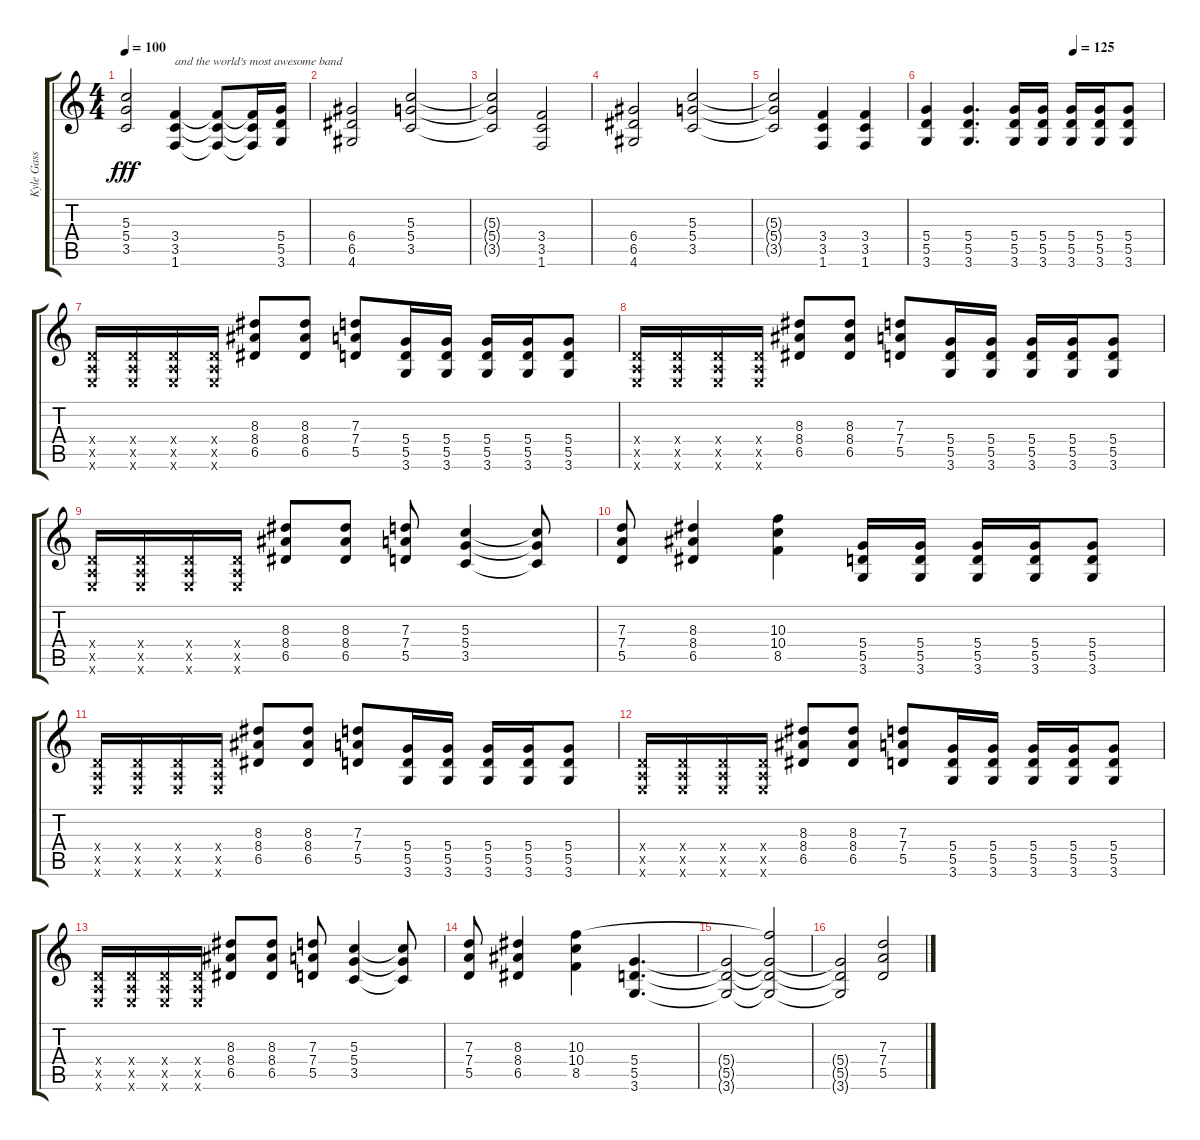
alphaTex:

\track ("Kyle Gass" "Kyle Gass") {instrument acousticguitarsteel}
\staff {score tabs}
\tuning (E4 B3 G3 D3 A2 E2) {hide}
\ts (4 4)
\tempo 100
\clef g2
\ks c
(5.3{t} 5.4{t} 3.5{t}).2{dy fff} (3.4 3.5 1.6).4{txt "and the world's most awesome band"} (3.4{t} 3.5{t} 1.6{t}).8 (3.4{t} 3.5{t} 1.6{t}).16 (5.4 5.5 3.6).16 |
(6.4 6.5 4.6).2 (5.3 5.4 3.5).2 |
(5.3{t} 5.4{t} 3.5{t}).2 (3.4 3.5 1.6).2 |
(6.4 6.5 4.6).2 (5.3 5.4 3.5).2 |
(5.3{t} 5.4{t} 3.5{t}).2 (3.4 3.5 1.6).4 (3.4 3.5 1.6).4 |
\tempo (125 0.625)
(5.4 5.5 3.6).4 (5.4 5.5 3.6).4{d} (5.4 5.5 3.6).16 (5.4 5.5 3.6).16 (5.4 5.5 3.6).16 (5.4 5.5 3.6).16 (5.4 5.5 3.6).8 |
(0.4{x} 0.5{x} 0.6{x}).16 (0.4{x} 0.5{x} 0.6{x}).16 (0.4{x} 0.5{x} 0.6{x}).16 (0.4{x} 0.5{x} 0.6{x}).16 (8.3 8.4 6.5).8 (8.3 8.4 6.5).8 (7.3 7.4 5.5).8 (5.4 5.5 3.6).16 (5.4 5.5 3.6).16 (5.4 5.5 3.6).16 (5.4 5.5 3.6).16 (5.4 5.5 3.6).8 |
(0.4{x} 0.5{x} 0.6{x}).16 (0.4{x} 0.5{x} 0.6{x}).16 (0.4{x} 0.5{x} 0.6{x}).16 (0.4{x} 0.5{x} 0.6{x}).16 (8.3 8.4 6.5).8 (8.3 8.4 6.5).8 (7.3 7.4 5.5).8 (5.4 5.5 3.6).16 (5.4 5.5 3.6).16 (5.4 5.5 3.6).16 (5.4 5.5 3.6).16 (5.4 5.5 3.6).8 |
(0.4{x} 0.5{x} 0.6{x}).16 (0.4{x} 0.5{x} 0.6{x}).16 (0.4{x} 0.5{x} 0.6{x}).16 (0.4{x} 0.5{x} 0.6{x}).16 (8.3 8.4 6.5).8 (8.3 8.4 6.5).8 (7.3 7.4 5.5).8 (5.3 5.4 3.5).4 (5.3{t} 5.4{t} 3.5{t}).8 |
(7.3 7.4 5.5).8 (8.3 8.4 6.5).4 (10.3 10.4 8.5).4 (5.4 5.5 3.6).16 (5.4 5.5 3.6).16 (5.4 5.5 3.6).16 (5.4 5.5 3.6).16 (5.4 5.5 3.6).8 |
(0.4{x} 0.5{x} 0.6{x}).16 (0.4{x} 0.5{x} 0.6{x}).16 (0.4{x} 0.5{x} 0.6{x}).16 (0.4{x} 0.5{x} 0.6{x}).16 (8.3 8.4 6.5).8 (8.3 8.4 6.5).8 (7.3 7.4 5.5).8 (5.4 5.5 3.6).16 (5.4 5.5 3.6).16 (5.4 5.5 3.6).16 (5.4 5.5 3.6).16 (5.4 5.5 3.6).8 |
(0.4{x} 0.5{x} 0.6{x}).16 (0.4{x} 0.5{x} 0.6{x}).16 (0.4{x} 0.5{x} 0.6{x}).16 (0.4{x} 0.5{x} 0.6{x}).16 (8.3 8.4 6.5).8 (8.3 8.4 6.5).8 (7.3 7.4 5.5).8 (5.4 5.5 3.6).16 (5.4 5.5 3.6).16 (5.4 5.5 3.6).16 (5.4 5.5 3.6).16 (5.4 5.5 3.6).8 |
(0.4{x} 0.5{x} 0.6{x}).16 (0.4{x} 0.5{x} 0.6{x}).16 (0.4{x} 0.5{x} 0.6{x}).16 (0.4{x} 0.5{x} 0.6{x}).16 (8.3 8.4 6.5).8 (8.3 8.4 6.5).8 (7.3 7.4 5.5).8 (5.3 5.4 3.5).4 (5.3{t} 5.4{t} 3.5{t}).8 |
(7.3 7.4 5.5).8 (8.3 8.4 6.5).4 (10.3 10.4 8.5).4 (5.4 5.5 3.6).4{d} |
(5.4{t} 5.5{t} 3.6{t}).2 (10.3{t} 5.4{t} 5.5{t} 3.6{t}).2 |
(5.4{t} 5.5{t} 3.6{t}).2 (7.3 7.4 5.5).2
